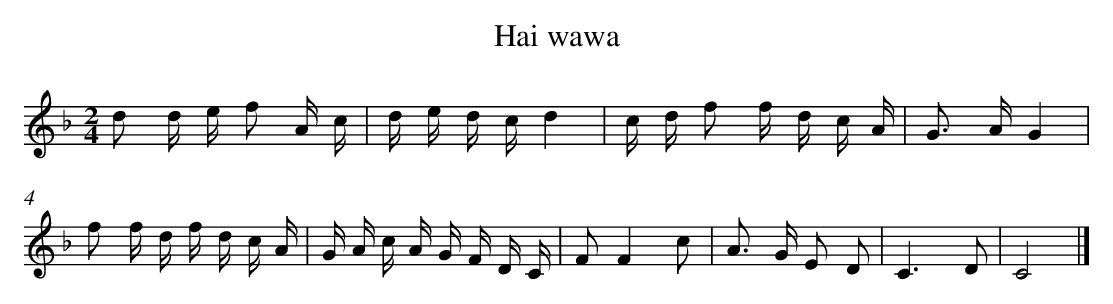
X:1
T: Hai wawa
L: 1/16
M: 2/4
K: F
d2 d e f2 A c [I:setbarnb 1]|
d e d cd4 |
c d f2 f d c A |
G2> A2G4 |
f2 f d f d c A |
G A c A G F D C |
F2F4c2 |
A2> G2 E2 D2 |
C6D2 |
C8 |]
